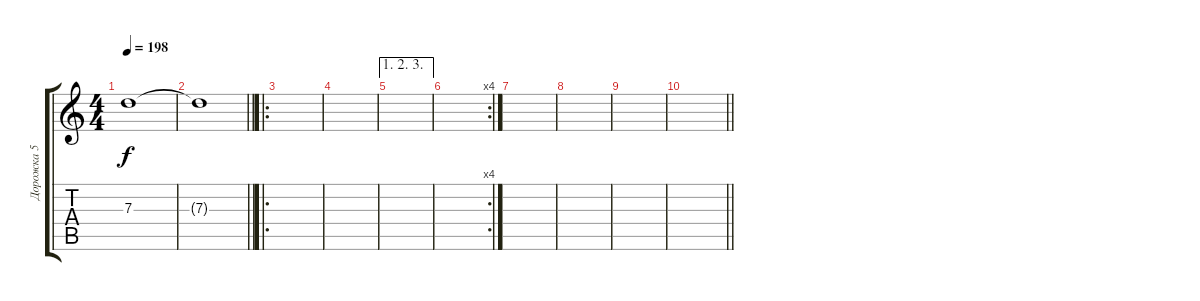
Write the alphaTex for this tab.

\track ("Дорожка 5" "Дорожка 5") {instrument distortionguitar}
\staff {score tabs}
\tuning (E4 B3 G3 D3 A2 E2) {hide}
\ts (4 4)
\tempo 198
\clef g2
\ks c
7.3{t}.1{dy f} |
\barLineRight lightlight
7.3{t}.1 |
\ro
|
|
\ae (1 2 3)
|
\rc 4
|
|
|
|
\barLineRight lightlight
